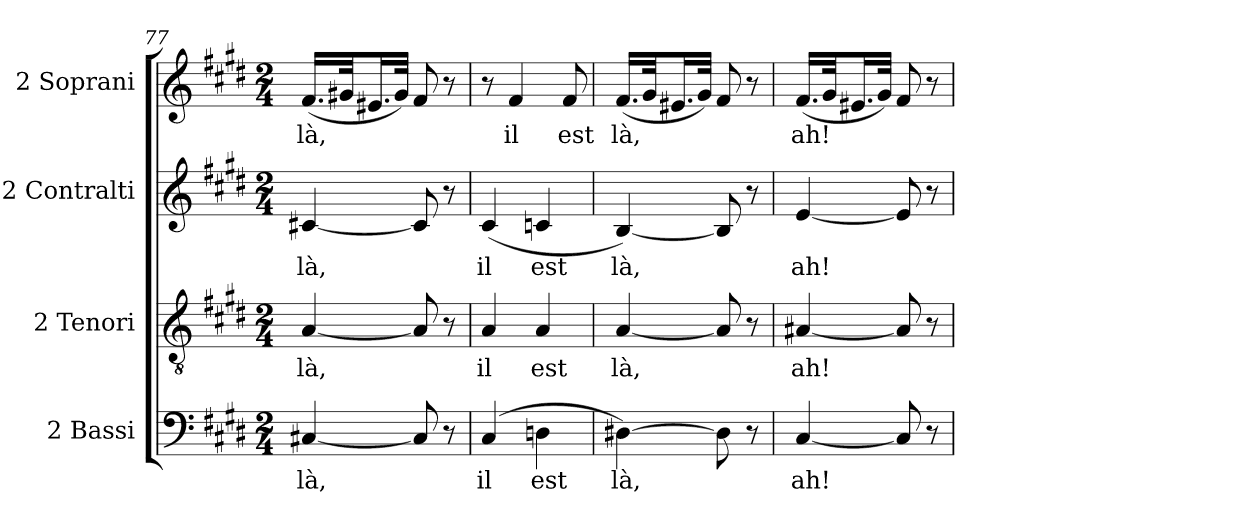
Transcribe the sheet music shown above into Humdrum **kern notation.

**kern	**text	**kern	**text	**kern	**text	**kern	**text
*part4	*part4	*part3	*part3	*part2	*part2	*part1	*part1
*staff4	*staff4	*staff3	*staff3	*staff2	*staff2	*staff1	*staff1
*I"2 Bassi	*	*I"2 Tenori	*	*I"2 Contralti	*	*I"2 Soprani	*
*I'B.	*	*I'T.	*	*I'A.	*	*I'S.	*
*clefF4	*	*clefGv2	*	*clefG2	*	*clefG2	*
*	*	*ITrd7c12	*	*	*	*	*
*k[f#c#g#d#]	*	*k[f#c#g#d#]	*	*k[f#c#g#d#]	*	*k[f#c#g#d#]	*
*E:	*	*E:	*	*E:	*	*E:	*
*M2/4	*	*M2/4	*	*M2/4	*	*M2/4	*
=77	=77	=77	=77	=77	=77	=77	=77
!	!LO:LY:b:color=#000000	!	!	!	!	!	!
!	!	!	!LO:LY:b:color=#000000	!	!	!	!
!	!	!	!	!	!LO:LY:b:color=#000000	!	!
!	!	!	!	!	!	!	!LO:LY:b:color=#000000
[4C#Xi/	là,	[4AAi/	là,	[4c#Xi/	là,	(16.f#i/LL	là,
.	.	.	.	.	.	32g#Xi/Jk	.
.	.	.	.	.	.	16.e#Xi/L	.
.	.	.	.	.	.	32g#i/JJk)	.
8C#i/]	.	8AAi/]	.	8c#i/]	.	8f#i/	.
8r	.	8r	.	8r	.	8r	.
=78	=78	=78	=78	=78	=78	=78	=78
!	!LO:LY:b:color=#000000	!	!	!	!	!	!
!	!	!	!LO:LY:b:color=#000000	!	!	!	!
!	!	!	!	!	!LO:LY:b:color=#000000	!	!
(4C#i/	il	4AAi/	il	(4c#i/	il	8r	.
!	!	!	!	!	!	!	!LO:LY:b:color=#000000
.	.	.	.	.	.	4f#i/	il
!	!LO:LY:b:color=#000000	!	!	!	!	!	!
!	!	!	!LO:LY:b:color=#000000	!	!	!	!
!	!	!	!	!	!LO:LY:b:color=#000000	!	!
4Dni\	est	4AAi/	est	4cni/	est	.	.
!	!	!	!	!	!	!	!LO:LY:b:color=#000000
.	.	.	.	.	.	8f#i/	est
=79	=79	=79	=79	=79	=79	=79	=79
!	!LO:LY:b:color=#000000	!	!	!	!	!	!
!	!	!	!LO:LY:b:color=#000000	!	!	!	!
!	!	!	!	!	!LO:LY:b:color=#000000	!	!
!	!	!	!	!	!	!	!LO:LY:b:color=#000000
[4D#Xi\)	là,	[4AAi/	là,	[4Bi/)	là,	(16.f#i/LL	là,
.	.	.	.	.	.	32g#i/Jk	.
.	.	.	.	.	.	16.e#Xi/L	.
.	.	.	.	.	.	32g#i/JJk)	.
8D#i\]	.	8AAi/]	.	8Bi/]	.	8f#i/	.
8r	.	8r	.	8r	.	8r	.
=80	=80	=80	=80	=80	=80	=80	=80
!	!LO:LY:b:color=#000000	!	!	!	!	!	!
!	!	!	!LO:LY:b:color=#000000	!	!	!	!
!	!	!	!	!	!LO:LY:b:color=#000000	!	!
!	!	!	!	!	!	!	!LO:LY:b:color=#000000
[4C#i/	ah!	[4AA#Xi/	ah!	[4ei/	ah!	(16.f#i/LL	ah!
.	.	.	.	.	.	32g#i/Jk	.
.	.	.	.	.	.	16.e#Xi/L	.
.	.	.	.	.	.	32g#i/JJk)	.
8C#i/]	.	8AA#i/]	.	8ei/]	.	8f#i/	.
8r	.	8r	.	8r	.	8r	.
=	=	=	=	=	=	=	=
*-	*-	*-	*-	*-	*-	*-	*-
